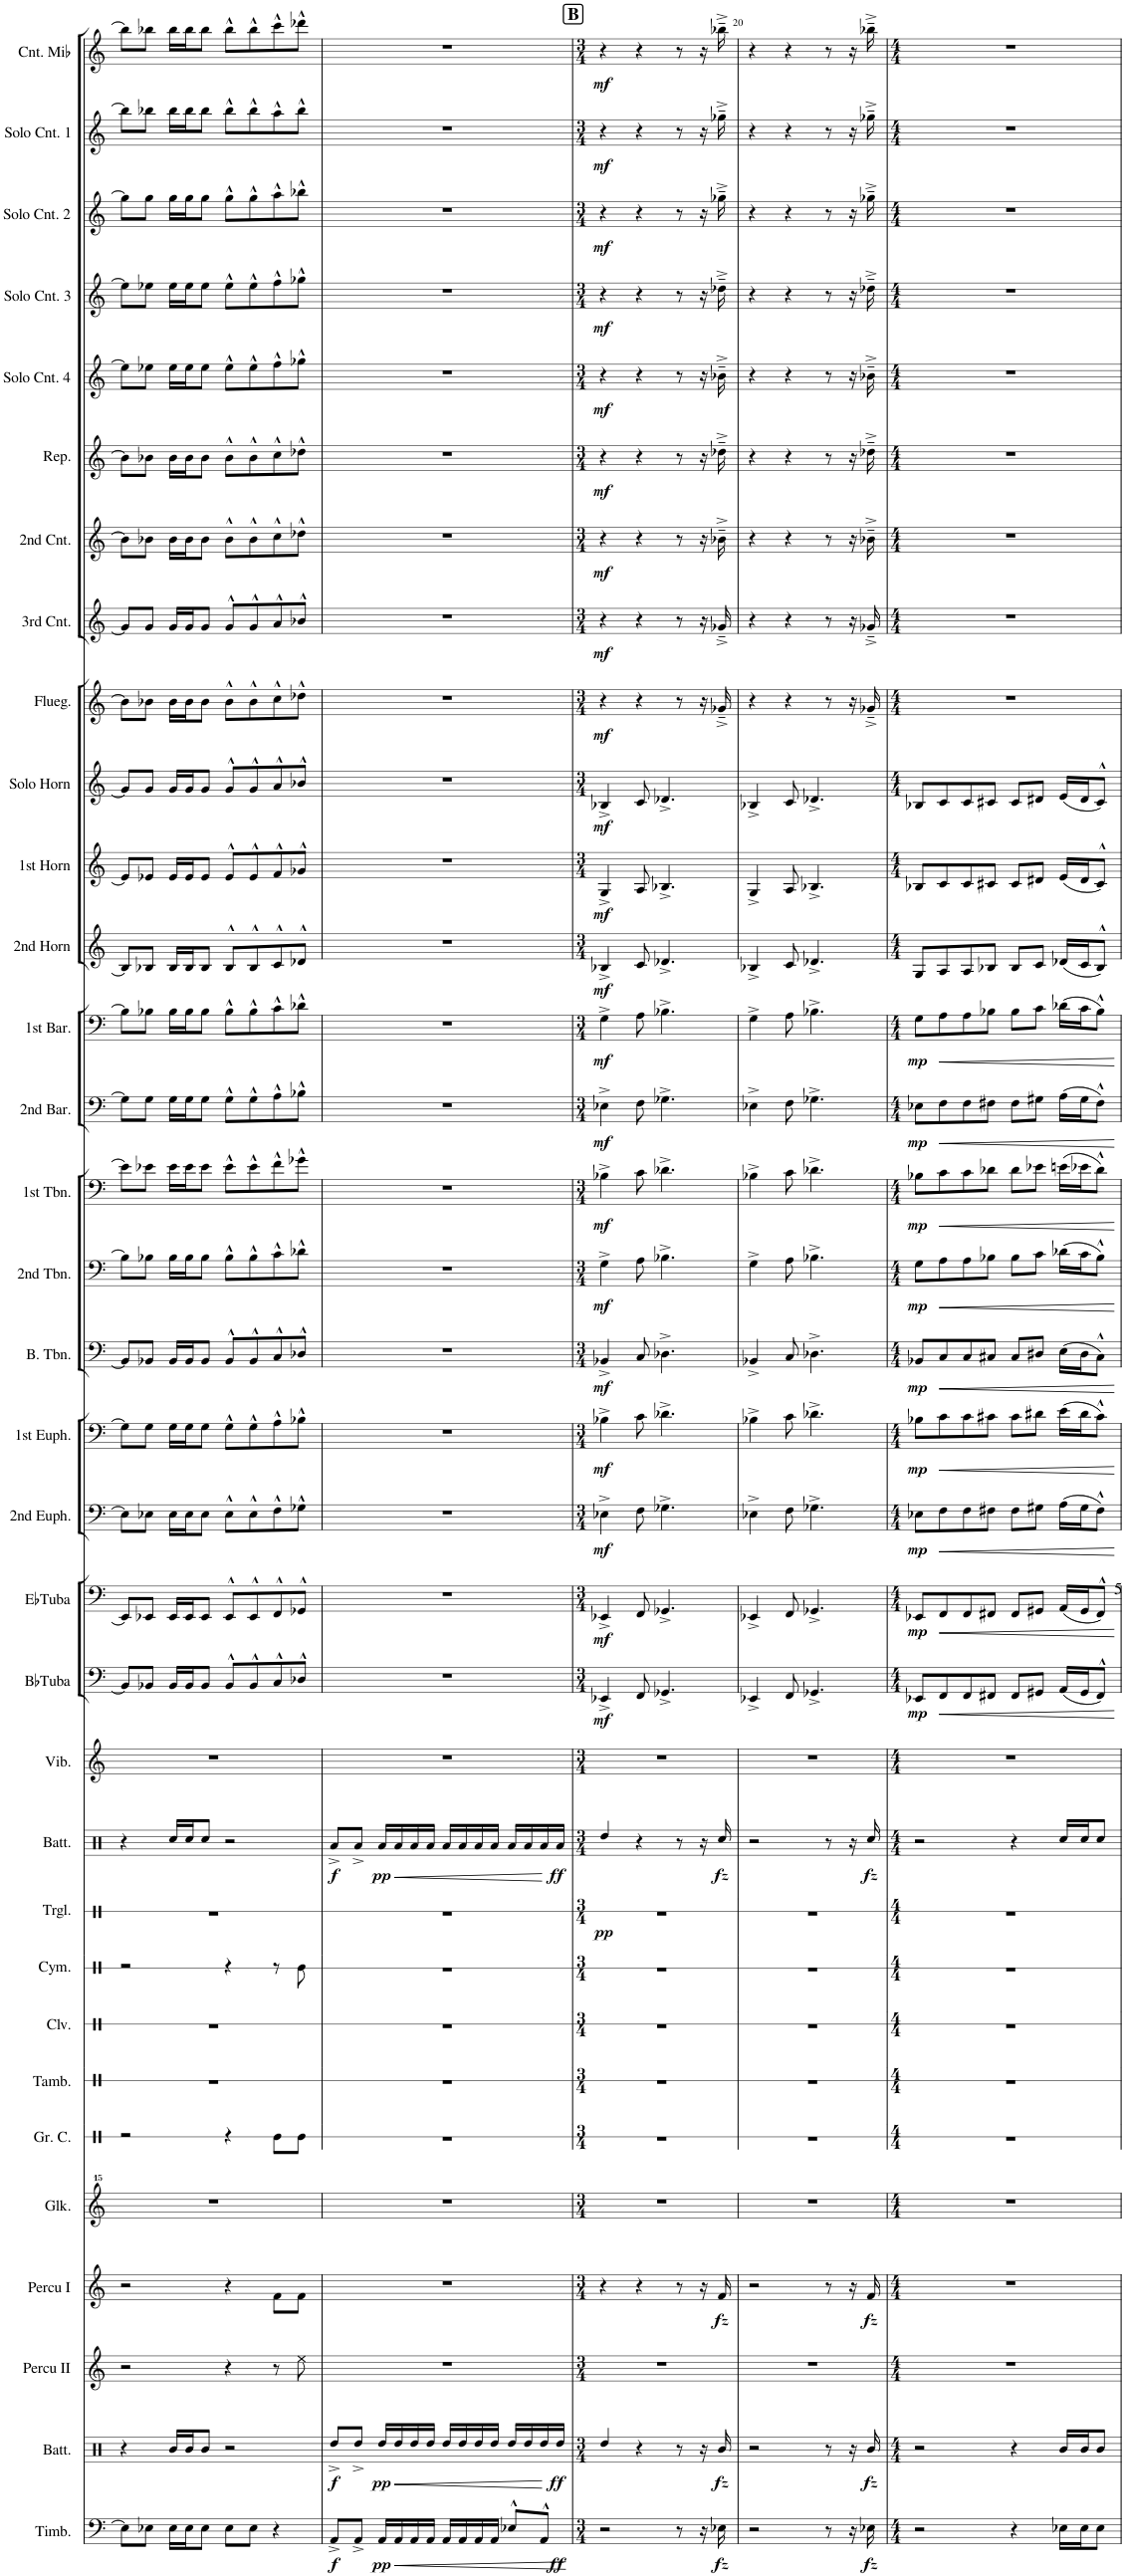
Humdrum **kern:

**kern	**dynam	**kern	**dynam	**kern	**kern	**dynam	**kern	**kern	**kern	**kern	**kern	**kern	**dynam	**kern	**dynam	**kern	**kern	**dynam	**kern	**dynam	**kern	**dynam	**kern	**dynam	**kern	**dynam	**kern	**dynam	**kern	**dynam	**kern	**dynam	**kern	**dynam	**kern	**dynam	**kern	**dynam	**kern	**dynam	**kern	**dynam	**kern	**dynam	**kern	**dynam	**kern	**dynam	**kern	**dynam	**kern	**dynam	**kern	**dynam	**kern	**dynam	**kern	**dynam
*part33	*part33	*part32	*part32	*part31	*part30	*part30	*part29	*part28	*part27	*part26	*part25	*part24	*part24	*part23	*part23	*part22	*part21	*part21	*part20	*part20	*part19	*part19	*part18	*part18	*part17	*part17	*part16	*part16	*part15	*part15	*part14	*part14	*part13	*part13	*part12	*part12	*part11	*part11	*part10	*part10	*part9	*part9	*part8	*part8	*part7	*part7	*part6	*part6	*part5	*part5	*part4	*part4	*part3	*part3	*part2	*part2	*part1	*part1
*staff33	*staff33	*staff32	*staff32	*staff31	*staff30	*staff30	*staff29	*staff28	*staff27	*staff26	*staff25	*staff24	*staff24	*staff23	*staff23	*staff22	*staff21	*staff21	*staff20	*staff20	*staff19	*staff19	*staff18	*staff18	*staff17	*staff17	*staff16	*staff16	*staff15	*staff15	*staff14	*staff14	*staff13	*staff13	*staff12	*staff12	*staff11	*staff11	*staff10	*staff10	*staff9	*staff9	*staff8	*staff8	*staff7	*staff7	*staff6	*staff6	*staff5	*staff5	*staff4	*staff4	*staff3	*staff3	*staff2	*staff2	*staff1	*staff1
*I"Timbales	*	*I"Batterie	*	*I"Percu II	*I"Percu I	*	*I"Glockenspiel	*I"Grosse caisse	*I"Tambourin	*I"Claves	*I"Cymbale	*I"Triangle	*	*I"Batterie	*	*I"Vibraphone	*I"BbTuba	*	*I"EbTuba	*	*I"2nd Euphonium	*	*I"1st Euphonium	*	*I"Bass Trombone	*	*I"2nd Trombone	*	*I"1st Trombone	*	*I"2nd Baryton	*	*I"1st Baryton	*	*I"2nd Horn	*	*I"1st Horn	*	*I"Solo Horn	*	*I"Fluegelhorn	*	*I"3rd Cornet	*	*I"2nd Cornet	*	*I"Repiano	*	*I"Solo Cornet 4	*	*I"Solo Cornet 3	*	*I"Solo Cornet 2	*	*I"Solo Cornet 1	*	*I"Cornet en Mib	*
*I'Timb.	*	*I'Batt.	*	*I'Percu II	*I'Percu I	*	*I'Glk.	*I'Gr. C.	*I'Tamb.	*I'Clv.	*I'Cym.	*I'Trgl.	*	*I'Batt.	*	*I'Vib.	*I'BbTuba	*	*I'EbTuba	*	*I'2nd Euph.	*	*I'1st Euph.	*	*I'B. Tbn.	*	*I'2nd Tbn.	*	*I'1st Tbn.	*	*I'2nd Bar.	*	*I'1st Bar.	*	*I'2nd Horn	*	*I'1st Horn	*	*I'Solo Horn	*	*I'Flueg.	*	*I'3rd Cnt.	*	*I'2nd Cnt.	*	*I'Rep.	*	*I'Solo Cnt. 4	*	*I'Solo Cnt. 3	*	*I'Solo Cnt. 2	*	*I'Solo Cnt. 1	*	*I'Cnt. Mib	*
!!LO:PB:g=z
*clefF4	*	*clefX	*	*clefG2	*clefG2	*	*clefG^^2	*clefX	*clefX	*clefX	*clefX	*clefX	*	*clefX	*	*clefG2	*clefF4	*	*clefF4	*	*clefF4	*	*clefF4	*	*clefF4	*	*clefF4	*	*clefF4	*	*clefF4	*	*clefF4	*	*clefG2	*	*clefG2	*	*clefG2	*	*clefG2	*	*clefG2	*	*clefG2	*	*clefG2	*	*clefG2	*	*clefG2	*	*clefG2	*	*clefG2	*	*clefG2	*
*	*	*	*	*	*	*	*	*	*	*	*	*	*	*	*	*	*	*	*	*	*	*	*	*	*	*	*	*	*	*	*ITrd4c7	*	*ITrd4c7	*	*ITrd4c7	*	*ITrd4c7	*	*ITrd4c7	*	*ITrd1c2	*	*ITrd1c2	*	*ITrd1c2	*	*ITrd1c2	*	*ITrd1c2	*	*ITrd1c2	*	*ITrd1c2	*	*ITrd1c2	*	*ITrd1c2	*
*k[]	*	*k[]	*	*k[]	*k[]	*	*k[]	*k[]	*k[]	*k[]	*k[]	*k[]	*	*k[]	*	*k[]	*k[]	*	*k[]	*	*k[]	*	*k[]	*	*k[]	*	*k[]	*	*k[]	*	*k[]	*	*k[]	*	*k[]	*	*k[]	*	*k[]	*	*k[]	*	*k[]	*	*k[]	*	*k[]	*	*k[]	*	*k[]	*	*k[]	*	*k[]	*	*k[]	*
*M4/4	*	*M4/4	*	*M4/4	*M4/4	*	*M4/4	*M4/4	*M4/4	*M4/4	*M4/4	*M4/4	*	*M4/4	*	*M4/4	*M4/4	*	*M4/4	*	*M4/4	*	*M4/4	*	*M4/4	*	*M4/4	*	*M4/4	*	*M4/4	*	*M4/4	*	*M4/4	*	*M4/4	*	*M4/4	*	*M4/4	*	*M4/4	*	*M4/4	*	*M4/4	*	*M4/4	*	*M4/4	*	*M4/4	*	*M4/4	*	*M4/4	*
=17	=17	=17	=17	=17	=17	=17	=17	=17	=17	=17	=17	=17	=17	=17	=17	=17	=17	=17	=17	=17	=17	=17	=17	=17	=17	=17	=17	=17	=17	=17	=17	=17	=17	=17	=17	=17	=17	=17	=17	=17	=17	=17	=17	=17	=17	=17	=17	=17	=17	=17	=17	=17	=17	=17	=17	=17	=17	=17
8E-\L]	.	4r	.	2r	2r	.	1r	2r	1r	1r	2r	1r	.	4r	.	1r	8BB-/L]	.	8EE-/L]	.	8E-\L]	.	8G\L]	.	8BB-/L]	.	8B-\L]	.	8e-\L]	.	8G\L]	.	8B-\L]	.	8B-/L]	.	8e-/L]	.	8g/L]	.	8b-\L]	.	8g/L]	.	8b-\L]	.	8b-\L]	.	8ee-\L]	.	8ee-\L]	.	8gg\L]	.	8bb-\L]	.	8bb-\L]	.
8E-X\J	.	.	.	.	.	.	.	.	.	.	.	.	.	.	.	.	8BB-X/J	.	8EE-X/J	.	8E-X\J	.	8G\J	.	8BB-X/J	.	8B-X\J	.	8e-X\J	.	8G\J	.	8B-X\J	.	8B-X/J	.	8e-X/J	.	8g/J	.	8b-X\J	.	8g/J	.	8b-X\J	.	8b-X\J	.	8ee-X\J	.	8ee-X\J	.	8gg\J	.	8bb-X\J	.	8bb-X\J	.
16E-\LL	.	16R/LL	.	.	.	.	.	.	.	.	.	.	.	16Rcc/LL	.	.	16BB-/LL	.	16EE-/LL	.	16E-\LL	.	16G\LL	.	16BB-/LL	.	16B-\LL	.	16e-\LL	.	16G\LL	.	16B-\LL	.	16B-/LL	.	16e-/LL	.	16g/LL	.	16b-\LL	.	16g/LL	.	16b-\LL	.	16b-\LL	.	16ee-\LL	.	16ee-\LL	.	16gg\LL	.	16bb-\LL	.	16bb-\LL	.
16E-\J	.	16R/J	.	.	.	.	.	.	.	.	.	.	.	16Rcc/J	.	.	16BB-/J	.	16EE-/J	.	16E-\J	.	16G\J	.	16BB-/J	.	16B-\J	.	16e-\J	.	16G\J	.	16B-\J	.	16B-/J	.	16e-/J	.	16g/J	.	16b-\J	.	16g/J	.	16b-\J	.	16b-\J	.	16ee-\J	.	16ee-\J	.	16gg\J	.	16bb-\J	.	16bb-\J	.
8E-\J	.	8R/J	.	.	.	.	.	.	.	.	.	.	.	8Rcc/J	.	.	8BB-/J	.	8EE-/J	.	8E-\J	.	8G\J	.	8BB-/J	.	8B-\J	.	8e-\J	.	8G\J	.	8B-\J	.	8B-/J	.	8e-/J	.	8g/J	.	8b-\J	.	8g/J	.	8b-\J	.	8b-\J	.	8ee-\J	.	8ee-\J	.	8gg\J	.	8bb-\J	.	8bb-\J	.
8E-\L	.	2r	.	4r	4r	.	.	4r	.	.	4r	.	.	2r	.	.	8BB-^^/L	.	8EE-^^/L	.	8E-^^\L	.	8G^^\L	.	8BB-^^/L	.	8B-^^\L	.	8e-^^\L	.	8G^^\L	.	8B-^^\L	.	8B-^^/L	.	8e-^^/L	.	8g^^/L	.	8b-^^\L	.	8g^^/L	.	8b-^^\L	.	8b-^^\L	.	8ee-^^\L	.	8ee-^^\L	.	8gg^^\L	.	8bb-^^\L	.	8bb-^^\L	.
8E-\J	.	.	.	.	.	.	.	.	.	.	.	.	.	.	.	.	8BB-^^/	.	8EE-^^/	.	8E-^^\	.	8G^^\	.	8BB-^^/	.	8B-^^\	.	8e-^^\	.	8G^^\	.	8B-^^\	.	8B-^^/	.	8e-^^/	.	8g^^/	.	8b-^^\	.	8g^^/	.	8b-^^\	.	8b-^^\	.	8ee-^^\	.	8ee-^^\	.	8gg^^\	.	8bb-^^\	.	8bb-^^\	.
4r	.	.	.	8r	8f\L	.	.	8Re\L	.	.	8r	.	.	.	.	.	8C^^/	.	8FF^^/	.	8F^^\	.	8A^^\	.	8C^^/	.	8c^^\	.	8f^^\	.	8A^^\	.	8c^^\	.	8c^^/	.	8f^^/	.	8a^^/	.	8cc^^\	.	8a^^/	.	8cc^^\	.	8cc^^\	.	8ff^^\	.	8ff^^\	.	8aa^^\	.	8aa^^\	.	8ccc^^\	.
.	.	.	.	8ee\	8f\J	.	.	8Re\J	.	.	8Re\	.	.	.	.	.	8D-X^^/J	.	8GG-X^^/J	.	8G-X^^\J	.	8B-X^^\J	.	8D-X^^/J	.	8d-X^^\J	.	8g-X^^\J	.	8B-X^^\J	.	8d-X^^\J	.	8d-X^^/J	.	8g-X^^/J	.	8b-X^^/J	.	8dd-X^^\J	.	8b-X^^/J	.	8dd-X^^\J	.	8dd-X^^\J	.	8gg-X^^\J	.	8gg-X^^\J	.	8bb-X^^\J	.	8bb-^^\J	.	8ddd-X^^\J	.
=18	=18	=18	=18	=18	=18	=18	=18	=18	=18	=18	=18	=18	=18	=18	=18	=18	=18	=18	=18	=18	=18	=18	=18	=18	=18	=18	=18	=18	=18	=18	=18	=18	=18	=18	=18	=18	=18	=18	=18	=18	=18	=18	=18	=18	=18	=18	=18	=18	=18	=18	=18	=18	=18	=18	=18	=18	=18	=18
!	!LO:DY:b	!	!LO:DY:b	!	!	!	!	!	!	!	!	!	!	!	!LO:DY:b	!	!	!	!	!	!	!	!	!	!	!	!	!	!	!	!	!	!	!	!	!	!	!	!	!	!	!	!	!	!	!	!	!	!	!	!	!	!	!	!	!	!	!
*^	*	*	*	*	*	*	*	*	*	*	*	*	*	*	*	*	*	*	*	*	*	*	*	*	*	*	*	*	*	*	*	*	*	*	*	*	*	*	*	*	*	*	*	*	*	*	*	*	*	*	*	*	*	*	*	*	*	*
8AA^/L	2...ryy	f	8Rdd^/L	f	1r	1r	.	1r	1r	1r	1r	1r	1r	.	8Ra^/L	f	1r	1r	.	1r	.	1r	.	1r	.	1r	.	1r	.	1r	.	1r	.	1r	.	1r	.	1r	.	1r	.	1r	.	1r	.	1r	.	1r	.	1r	.	1r	.	1r	.	1r	.	1r	.
8AA^/J	.	.	8Rdd^/J	.	.	.	.	.	.	.	.	.	.	.	8Ra^/J	.	.	.	.	.	.	.	.	.	.	.	.	.	.	.	.	.	.	.	.	.	.	.	.	.	.	.	.	.	.	.	.	.	.	.	.	.	.	.	.	.	.	.	.
!	!	!LO:DY:b	!	!LO:DY:b	!	!	!	!	!	!	!	!	!	!	!	!LO:DY:b	!	!	!	!	!	!	!	!	!	!	!	!	!	!	!	!	!	!	!	!	!	!	!	!	!	!	!	!	!	!	!	!	!	!	!	!	!	!	!	!	!	!	!
16AA/LL	.	pp	16Rdd/LL	pp	.	.	.	.	.	.	.	.	.	.	16Ra/LL	pp	.	.	.	.	.	.	.	.	.	.	.	.	.	.	.	.	.	.	.	.	.	.	.	.	.	.	.	.	.	.	.	.	.	.	.	.	.	.	.	.	.	.	.
!	!	!LO:HP:b	!	!LO:HP:b	!	!	!	!	!	!	!	!	!	!	!	!LO:HP:b	!	!	!	!	!	!	!	!	!	!	!	!	!	!	!	!	!	!	!	!	!	!	!	!	!	!	!	!	!	!	!	!	!	!	!	!	!	!	!	!	!	!	!
16AA/	.	<	16Rdd/	<	.	.	.	.	.	.	.	.	.	.	16Ra/	<	.	.	.	.	.	.	.	.	.	.	.	.	.	.	.	.	.	.	.	.	.	.	.	.	.	.	.	.	.	.	.	.	.	.	.	.	.	.	.	.	.	.	.
16AA/	.	.	16Rdd/	.	.	.	.	.	.	.	.	.	.	.	16Ra/	.	.	.	.	.	.	.	.	.	.	.	.	.	.	.	.	.	.	.	.	.	.	.	.	.	.	.	.	.	.	.	.	.	.	.	.	.	.	.	.	.	.	.	.
16AA/JJ	.	.	16Rdd/JJ	.	.	.	.	.	.	.	.	.	.	.	16Ra/JJ	.	.	.	.	.	.	.	.	.	.	.	.	.	.	.	.	.	.	.	.	.	.	.	.	.	.	.	.	.	.	.	.	.	.	.	.	.	.	.	.	.	.	.	.
16AA/LL	.	.	16Rdd/LL	.	.	.	.	.	.	.	.	.	.	.	16Ra/LL	.	.	.	.	.	.	.	.	.	.	.	.	.	.	.	.	.	.	.	.	.	.	.	.	.	.	.	.	.	.	.	.	.	.	.	.	.	.	.	.	.	.	.	.
16AA/	.	.	16Rdd/	.	.	.	.	.	.	.	.	.	.	.	16Ra/	.	.	.	.	.	.	.	.	.	.	.	.	.	.	.	.	.	.	.	.	.	.	.	.	.	.	.	.	.	.	.	.	.	.	.	.	.	.	.	.	.	.	.	.
16AA/	.	.	16Rdd/	.	.	.	.	.	.	.	.	.	.	.	16Ra/	.	.	.	.	.	.	.	.	.	.	.	.	.	.	.	.	.	.	.	.	.	.	.	.	.	.	.	.	.	.	.	.	.	.	.	.	.	.	.	.	.	.	.	.
16AA/JJ	.	.	16Rdd/JJ	.	.	.	.	.	.	.	.	.	.	.	16Ra/JJ	.	.	.	.	.	.	.	.	.	.	.	.	.	.	.	.	.	.	.	.	.	.	.	.	.	.	.	.	.	.	.	.	.	.	.	.	.	.	.	.	.	.	.	.
8E-X^^/L	.	.	16Rdd/LL	.	.	.	.	.	.	.	.	.	.	.	16Ra/LL	.	.	.	.	.	.	.	.	.	.	.	.	.	.	.	.	.	.	.	.	.	.	.	.	.	.	.	.	.	.	.	.	.	.	.	.	.	.	.	.	.	.	.	.
.	.	.	16Rdd/	.	.	.	.	.	.	.	.	.	.	.	16Ra/	.	.	.	.	.	.	.	.	.	.	.	.	.	.	.	.	.	.	.	.	.	.	.	.	.	.	.	.	.	.	.	.	.	.	.	.	.	.	.	.	.	.	.	.
8AA^^/J	.	.	16Rdd/	.	.	.	.	.	.	.	.	.	.	.	16Ra/	.	.	.	.	.	.	.	.	.	.	.	.	.	.	.	.	.	.	.	.	.	.	.	.	.	.	.	.	.	.	.	.	.	.	.	.	.	.	.	.	.	.	.	.
!	!	!LO:DY:b	!	!LO:DY:n=1:b	!	!	!	!	!	!	!	!	!	!	!	!LO:DY:n=1:b	!	!	!	!	!	!	!	!	!	!	!	!	!	!	!	!	!	!	!	!	!	!	!	!	!	!	!	!	!	!	!	!	!	!	!	!	!	!	!	!	!	!	!
.	16ryy	ff	16Rdd/JJ	[ ff	.	.	.	.	.	.	.	.	.	.	16Ra/JJ	[ ff	.	.	.	.	.	.	.	.	.	.	.	.	.	.	.	.	.	.	.	.	.	.	.	.	.	.	.	.	.	.	.	.	.	.	.	.	.	.	.	.	.	.	.
.	.	[	.	.	.	.	.	.	.	.	.	.	.	.	.	.	.	.	.	.	.	.	.	.	.	.	.	.	.	.	.	.	.	.	.	.	.	.	.	.	.	.	.	.	.	.	.	.	.	.	.	.	.	.	.	.	.	.	.
*v	*v	*	*	*	*	*	*	*	*	*	*	*	*	*	*	*	*	*	*	*	*	*	*	*	*	*	*	*	*	*	*	*	*	*	*	*	*	*	*	*	*	*	*	*	*	*	*	*	*	*	*	*	*	*	*	*	*	*	*
!!LO:REH:place=s1:a:B:cj:fs=14:t=B
=19	=19	=19	=19	=19	=19	=19	=19	=19	=19	=19	=19	=19	=19	=19	=19	=19	=19	=19	=19	=19	=19	=19	=19	=19	=19	=19	=19	=19	=19	=19	=19	=19	=19	=19	=19	=19	=19	=19	=19	=19	=19	=19	=19	=19	=19	=19	=19	=19	=19	=19	=19	=19	=19	=19	=19	=19	=19	=19
*M3/4	*	*M3/4	*	*M3/4	*M3/4	*	*M3/4	*M3/4	*M3/4	*M3/4	*M3/4	*M3/4	*	*M3/4	*	*M3/4	*M3/4	*	*M3/4	*	*M3/4	*	*M3/4	*	*M3/4	*	*M3/4	*	*M3/4	*	*M3/4	*	*M3/4	*	*M3/4	*	*M3/4	*	*M3/4	*	*M3/4	*	*M3/4	*	*M3/4	*	*M3/4	*	*M3/4	*	*M3/4	*	*M3/4	*	*M3/4	*	*M3/4	*
*^	*	*	*	*	*	*	*	*	*	*	*	*	*	*	*	*	*	*	*	*	*	*	*	*	*	*	*	*	*	*	*	*	*	*	*	*	*	*	*	*	*	*	*	*	*	*	*	*	*	*	*	*	*	*	*	*	*	*
!	!	!	!	!	!	!	!	!	!	!	!	!	!	!LO:DY:b	!	!	!	!	!LO:DY:b	!	!LO:DY:b	!	!LO:DY:b	!	!LO:DY:b	!	!LO:DY:b	!	!LO:DY:b	!	!LO:DY:b	!	!LO:DY:b	!	!LO:DY:b	!	!LO:DY:b	!	!LO:DY:b	!	!LO:DY:b	!	!LO:DY:b	!	!LO:DY:b	!	!LO:DY:b	!	!LO:DY:b	!	!LO:DY:b	!	!LO:DY:b	!	!LO:DY:b	!	!LO:DY:b	!	!LO:DY:b
*v	*v	*	*	*	*	*	*	*	*	*	*	*	*	*	*	*	*	*	*	*	*	*	*	*	*	*	*	*	*	*	*	*	*	*	*	*	*	*	*	*	*	*	*	*	*	*	*	*	*	*	*	*	*	*	*	*	*	*	*
2r	.	4Rdd/	.	2.r	4r	.	2.r	2.r	2.r	2.r	2.r	2.r	pp	4Rdd/	.	2.r	4EE-X^/	mf	4EE-X^/	mf	4E-X^\	mf	4B-X^\	mf	4BB-X^/	mf	4G^\	mf	4B-X^\	mf	4E-X^\	mf	4G^\	mf	4B-X^/	mf	4G^/	mf	4B-X^/	mf	4r	mf	4r	mf	4r	mf	4r	mf	4r	mf	4r	mf	4r	mf	4r	mf	4r	mf
.	.	4r	.	.	4r	.	.	.	.	.	.	.	.	4r	.	.	8FF/	.	8FF/	.	8F\	.	8c\	.	8C/	.	8A\	.	8c\	.	8F\	.	8A\	.	8c/	.	8A/	.	8c/	.	4r	.	4r	.	4r	.	4r	.	4r	.	4r	.	4r	.	4r	.	4r	.
.	.	.	.	.	.	.	.	.	.	.	.	.	.	.	.	.	4.GG-X^/	.	4.GG-X^/	.	4.G-X^\	.	4.d-X^\	.	4.D-X^\	.	4.B-X^\	.	4.d-X^\	.	4.G-X^\	.	4.B-X^\	.	4.d-X^/	.	4.B-X^/	.	4.d-X^/	.	.	.	.	.	.	.	.	.	.	.	.	.	.	.	.	.	.	.
8r	.	8r	.	.	8r	.	.	.	.	.	.	.	.	8r	.	.	.	.	.	.	.	.	.	.	.	.	.	.	.	.	.	.	.	.	.	.	.	.	.	.	8r	.	8r	.	8r	.	8r	.	8r	.	8r	.	8r	.	8r	.	8r	.
16r	.	16r	.	.	16r	.	.	.	.	.	.	.	.	16r	.	.	.	.	.	.	.	.	.	.	.	.	.	.	.	.	.	.	.	.	.	.	.	.	.	.	16r	.	16r	.	16r	.	16r	.	16r	.	16r	.	16r	.	16r	.	16r	.
!	!LO:DY:b	!	!LO:DY:b	!	!	!LO:DY:b	!	!	!	!	!	!	!	!	!LO:DY:b	!	!	!	!	!	!	!	!	!	!	!	!	!	!	!	!	!	!	!	!	!	!	!	!	!	!	!	!	!	!	!	!	!	!	!	!	!	!	!	!	!	!	!
16E-X\	fz	16R/	fz	.	16f/	fz	.	.	.	.	.	.	.	16Rcc/	fz	.	.	.	.	.	.	.	.	.	.	.	.	.	.	.	.	.	.	.	.	.	.	.	.	.	16g-X~^/	.	16g-X~^/	.	16b-X~^\	.	16dd-X~^\	.	16b-X~^\	.	16dd-X~^\	.	16gg-X~^\	.	16gg-X~^\	.	16bb-X~^\	.
=20	=20	=20	=20	=20	=20	=20	=20	=20	=20	=20	=20	=20	=20	=20	=20	=20	=20	=20	=20	=20	=20	=20	=20	=20	=20	=20	=20	=20	=20	=20	=20	=20	=20	=20	=20	=20	=20	=20	=20	=20	=20	=20	=20	=20	=20	=20	=20	=20	=20	=20	=20	=20	=20	=20	=20	=20	=20	=20
2r	.	2r	.	2.r	2r	.	2.r	2.r	2.r	2.r	2.r	2.r	.	2r	.	2.r	4EE-X^/	.	4EE-X^/	.	4E-X^\	.	4B-X^\	.	4BB-X^/	.	4G^\	.	4B-X^\	.	4E-X^\	.	4G^\	.	4B-X^/	.	4G^/	.	4B-X^/	.	4r	.	4r	.	4r	.	4r	.	4r	.	4r	.	4r	.	4r	.	4r	.
.	.	.	.	.	.	.	.	.	.	.	.	.	.	.	.	.	8FF/	.	8FF/	.	8F\	.	8c\	.	8C/	.	8A\	.	8c\	.	8F\	.	8A\	.	8c/	.	8A/	.	8c/	.	4r	.	4r	.	4r	.	4r	.	4r	.	4r	.	4r	.	4r	.	4r	.
.	.	.	.	.	.	.	.	.	.	.	.	.	.	.	.	.	4.GG-X^/	.	4.GG-X^/	.	4.G-X^\	.	4.d-X^\	.	4.D-X^\	.	4.B-X^\	.	4.d-X^\	.	4.G-X^\	.	4.B-X^\	.	4.d-X^/	.	4.B-X^/	.	4.d-X^/	.	.	.	.	.	.	.	.	.	.	.	.	.	.	.	.	.	.	.
8r	.	8r	.	.	8r	.	.	.	.	.	.	.	.	8r	.	.	.	.	.	.	.	.	.	.	.	.	.	.	.	.	.	.	.	.	.	.	.	.	.	.	8r	.	8r	.	8r	.	8r	.	8r	.	8r	.	8r	.	8r	.	8r	.
16r	.	16r	.	.	16r	.	.	.	.	.	.	.	.	16r	.	.	.	.	.	.	.	.	.	.	.	.	.	.	.	.	.	.	.	.	.	.	.	.	.	.	16r	.	16r	.	16r	.	16r	.	16r	.	16r	.	16r	.	16r	.	16r	.
!	!LO:DY:b	!	!LO:DY:b	!	!	!LO:DY:b	!	!	!	!	!	!	!	!	!LO:DY:b	!	!	!	!	!	!	!	!	!	!	!	!	!	!	!	!	!	!	!	!	!	!	!	!	!	!	!	!	!	!	!	!	!	!	!	!	!	!	!	!	!	!	!
16E-X\	fz	16R/	fz	.	16f/	fz	.	.	.	.	.	.	.	16Rcc/	fz	.	.	.	.	.	.	.	.	.	.	.	.	.	.	.	.	.	.	.	.	.	.	.	.	.	16g-X~^/	.	16g-X~^/	.	16b-X~^\	.	16dd-X~^\	.	16b-X~^\	.	16dd-X~^\	.	16gg-X~^\	.	16gg-X~^\	.	16bb-X~^\	.
=21	=21	=21	=21	=21	=21	=21	=21	=21	=21	=21	=21	=21	=21	=21	=21	=21	=21	=21	=21	=21	=21	=21	=21	=21	=21	=21	=21	=21	=21	=21	=21	=21	=21	=21	=21	=21	=21	=21	=21	=21	=21	=21	=21	=21	=21	=21	=21	=21	=21	=21	=21	=21	=21	=21	=21	=21	=21	=21
*M4/4	*	*M4/4	*	*M4/4	*M4/4	*	*M4/4	*M4/4	*M4/4	*M4/4	*M4/4	*M4/4	*	*M4/4	*	*M4/4	*M4/4	*	*M4/4	*	*M4/4	*	*M4/4	*	*M4/4	*	*M4/4	*	*M4/4	*	*M4/4	*	*M4/4	*	*M4/4	*	*M4/4	*	*M4/4	*	*M4/4	*	*M4/4	*	*M4/4	*	*M4/4	*	*M4/4	*	*M4/4	*	*M4/4	*	*M4/4	*	*M4/4	*
!	!	!	!	!	!	!	!	!	!	!	!	!	!	!	!	!	!	!LO:DY:b	!	!LO:DY:b	!	!LO:DY:b	!	!LO:DY:b	!	!LO:DY:b	!	!LO:DY:b	!	!LO:DY:b	!	!LO:DY:b	!	!LO:DY:b	!	!	!	!	!	!	!	!	!	!	!	!	!	!	!	!	!	!	!	!	!	!	!	!
2r	.	2r	.	1r	1r	.	1r	1r	1r	1r	1r	1r	.	2r	.	1r	8EE-X/L	mp	8EE-X/L	mp	8E-X\L	mp	8B-X\L	mp	8BB-X/L	mp	8G\L	mp	8B-X\L	mp	8E-X\L	mp	8G\L	mp	8G/L	.	8B-X/L	.	8B-X/L	.	1r	.	1r	.	1r	.	1r	.	1r	.	1r	.	1r	.	1r	.	1r	.
!	!	!	!	!	!	!	!	!	!	!	!	!	!	!	!	!	!	!LO:HP:b	!	!LO:HP:b	!	!LO:HP:b	!	!LO:HP:b	!	!LO:HP:b	!	!LO:HP:b	!	!LO:HP:b	!	!LO:HP:b	!	!LO:HP:b	!	!	!	!	!	!	!	!	!	!	!	!	!	!	!	!	!	!	!	!	!	!	!	!
.	.	.	.	.	.	.	.	.	.	.	.	.	.	.	.	.	8FF/	<	8FF/	<	8F\	<	8c\	<	8C/	<	8A\	<	8c\	<	8F\	<	8A\	<	8A/	.	8c/	.	8c/	.	.	.	.	.	.	.	.	.	.	.	.	.	.	.	.	.	.	.
.	.	.	.	.	.	.	.	.	.	.	.	.	.	.	.	.	8FF/	.	8FF/	.	8F\	.	8c\	.	8C/	.	8A\	.	8c\	.	8F\	.	8A\	.	8A/	.	8c/	.	8c/	.	.	.	.	.	.	.	.	.	.	.	.	.	.	.	.	.	.	.
.	.	.	.	.	.	.	.	.	.	.	.	.	.	.	.	.	8FF#X/J	.	8FF#X/J	.	8F#X\J	.	8c#X\J	.	8C#X/J	.	8B-X\J	.	8d-X\J	.	8F#X\J	.	8B-X\J	.	8B-X/J	.	8c#X/J	.	8c#X/J	.	.	.	.	.	.	.	.	.	.	.	.	.	.	.	.	.	.	.
4r	.	4r	.	.	.	.	.	.	.	.	.	.	.	4r	.	.	8FF#/L	.	8FF#/L	.	8F#\L	.	8c#\L	.	8C#/L	.	8B-\L	.	8d-\L	.	8F#\L	.	8B-\L	.	8B-/L	.	8c#/L	.	8c#/L	.	.	.	.	.	.	.	.	.	.	.	.	.	.	.	.	.	.	.
.	.	.	.	.	.	.	.	.	.	.	.	.	.	.	.	.	8GG#X/J	.	8GG#X/J	.	8G#X\J	.	8d#X\J	.	8D#X/J	.	8c\J	.	8e-X\J	.	8G#X\J	.	8c\J	.	8c/J	.	8d#X/J	.	8d#X/J	.	.	.	.	.	.	.	.	.	.	.	.	.	.	.	.	.	.	.
16E-X\LL	.	16R/LL	.	.	.	.	.	.	.	.	.	.	.	16Rcc/LL	.	.	(16AA/LL	.	(16AA/LL	.	(16A\LL	.	(16e\LL	.	(16E\LL	.	(16d-X\LL	.	(16en\LL	.	(16A\LL	.	(16d-X\LL	.	(16d-X/LL	.	(16e/LL	.	(16e/LL	.	.	.	.	.	.	.	.	.	.	.	.	.	.	.	.	.	.	.
16E-\J	.	16R/J	.	.	.	.	.	.	.	.	.	.	.	16Rcc/J	.	.	16GG#/J	.	16GG#/J	.	16G#\J	.	16d#\J	.	16D#\J	.	16c\J	.	16e-X\J	.	16G#\J	.	16c\J	.	16c/J	.	16d#/J	.	16d#/J	.	.	.	.	.	.	.	.	.	.	.	.	.	.	.	.	.	.	.
8E-\J	.	8R/J	.	.	.	.	.	.	.	.	.	.	.	8Rcc/J	.	.	8FF#^^/J)	.	8FF#^^/J)	.	8F#^^\J)	.	8c#^^\J)	.	8C#^^\J)	.	8B-^^\J)	.	8d-^^\J)	.	8F#^^\J)	.	8B-^^\J)	.	8B-^^/J)	.	8c#^^/J)	.	8c#^^/J)	.	.	.	.	.	.	.	.	.	.	.	.	.	.	.	.	.	.	.
.	.	.	.	.	.	.	.	.	.	.	.	.	.	.	.	.	.	[	.	[	.	[	.	[	.	[	.	[	.	[	.	[	.	[	.	.	.	.	.	.	.	.	.	.	.	.	.	.	.	.	.	.	.	.	.	.	.	.
=	=	=	=	=	=	=	=	=	=	=	=	=	=	=	=	=	=	=	=	=	=	=	=	=	=	=	=	=	=	=	=	=	=	=	=	=	=	=	=	=	=	=	=	=	=	=	=	=	=	=	=	=	=	=	=	=	=	=
*-	*-	*-	*-	*-	*-	*-	*-	*-	*-	*-	*-	*-	*-	*-	*-	*-	*-	*-	*-	*-	*-	*-	*-	*-	*-	*-	*-	*-	*-	*-	*-	*-	*-	*-	*-	*-	*-	*-	*-	*-	*-	*-	*-	*-	*-	*-	*-	*-	*-	*-	*-	*-	*-	*-	*-	*-	*-	*-
